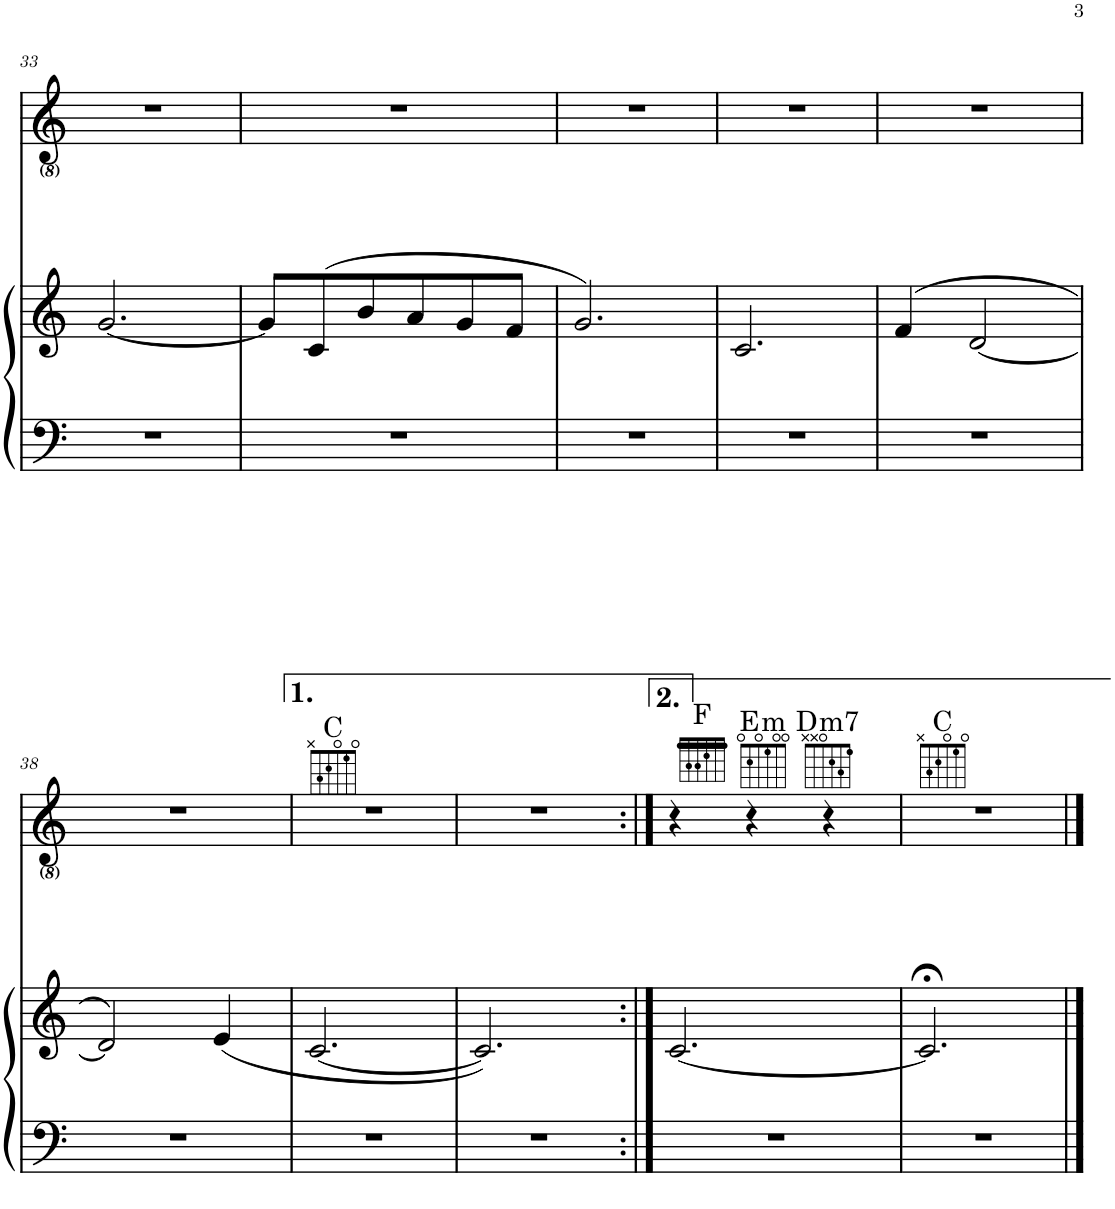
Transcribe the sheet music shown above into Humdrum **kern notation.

**kern	**kern	**kern	**harte
*part2	*part2	*part1	*part1
*staff3	*staff2	*staff1	*
*I"Piano	*	*I"Voice	*
*I'Pno	*	*	*
!!LO:PB:g=z
*clefF4	*clefG2	*clefG2	*
*k[]	*k[]	*k[]	*
*M3/4	*M3/4	*M3/4	*
=33	=33	=33	=33
2.r	[2.g/	2.r	.
=34	=34	=34	=34
2.r	8g/L]	2.r	.
.	(>8c/	.	.
.	8b/	.	.
.	8a/	.	.
.	8g/	.	.
.	8f/J	.	.
=35	=35	=35	=35
2.r	2.g/)	2.r	.
=36	=36	=36	=36
2.r	2.c/	2.r	.
=37	=37	=37	=37
2.r	(>4f/	2.r	.
.	[2d/	.	.
!!LO:LB:g=z
=38	=38	=38	=38
2.r	2d/])	2.r	.
.	(4e/	.	.
=39	=39	=39	=39
2.r	[2.c/	2.r	C:maj
=40	=40	=40	=40
2.r	2.c/])	2.r	.
=41:|!	=41:|!	=41:|!	=41:|!
2.r	[2.c/	4r	F:maj
!	!	!	!LO:H:kt=m
.	.	4r	E:min
!	!	!	!LO:H:kt=m7
.	.	4r	D:min7
=42	=42	=42	=42
2.r	2.c;</]	2.r	C:maj
==	==	==	==
*-	*-	*-	*-
